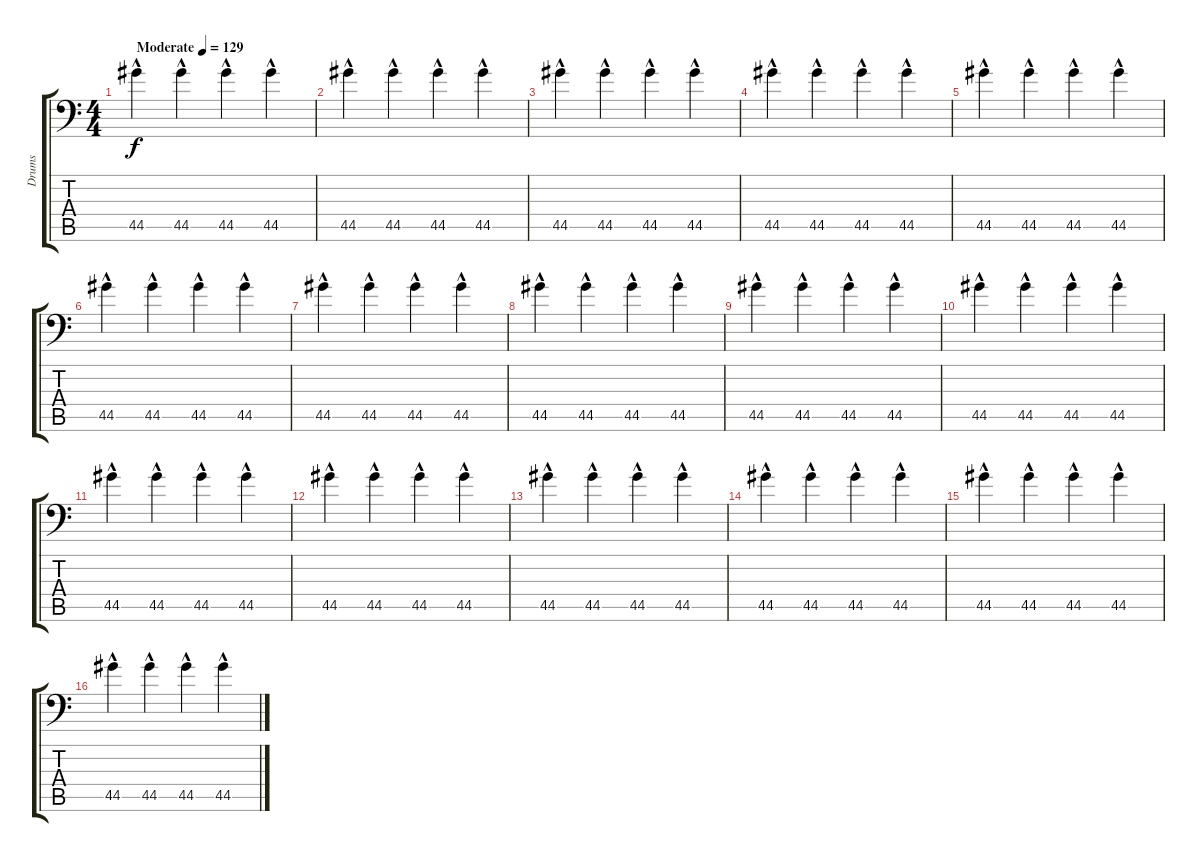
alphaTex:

\track ("Drums" "Drums") {instrument acousticgrandpiano}
\staff {score tabs}
\tuning (C-1 C-1 C-1 C-1 C-1 C-1) {hide}
\ts (4 4)
\tempo (129 "Moderate")
\clef f4
\ks c
44.5{hac}.4{dy f instrument acousticgrandpiano} 44.5{hac}.4 44.5{hac}.4 44.5{hac}.4 |
44.5{hac}.4 44.5{hac}.4 44.5{hac}.4 44.5{hac}.4 |
44.5{hac}.4 44.5{hac}.4 44.5{hac}.4 44.5{hac}.4 |
44.5{hac}.4 44.5{hac}.4 44.5{hac}.4 44.5{hac}.4 |
44.5{hac}.4 44.5{hac}.4 44.5{hac}.4 44.5{hac}.4 |
44.5{hac}.4 44.5{hac}.4 44.5{hac}.4 44.5{hac}.4 |
44.5{hac}.4 44.5{hac}.4 44.5{hac}.4 44.5{hac}.4 |
44.5{hac}.4 44.5{hac}.4 44.5{hac}.4 44.5{hac}.4 |
44.5{hac}.4 44.5{hac}.4 44.5{hac}.4 44.5{hac}.4 |
44.5{hac}.4 44.5{hac}.4 44.5{hac}.4 44.5{hac}.4 |
44.5{hac}.4 44.5{hac}.4 44.5{hac}.4 44.5{hac}.4 |
44.5{hac}.4 44.5{hac}.4 44.5{hac}.4 44.5{hac}.4 |
44.5{hac}.4 44.5{hac}.4 44.5{hac}.4 44.5{hac}.4 |
44.5{hac}.4 44.5{hac}.4 44.5{hac}.4 44.5{hac}.4 |
44.5{hac}.4 44.5{hac}.4 44.5{hac}.4 44.5{hac}.4 |
44.5{hac}.4 44.5{hac}.4 44.5{hac}.4 44.5{hac}.4
